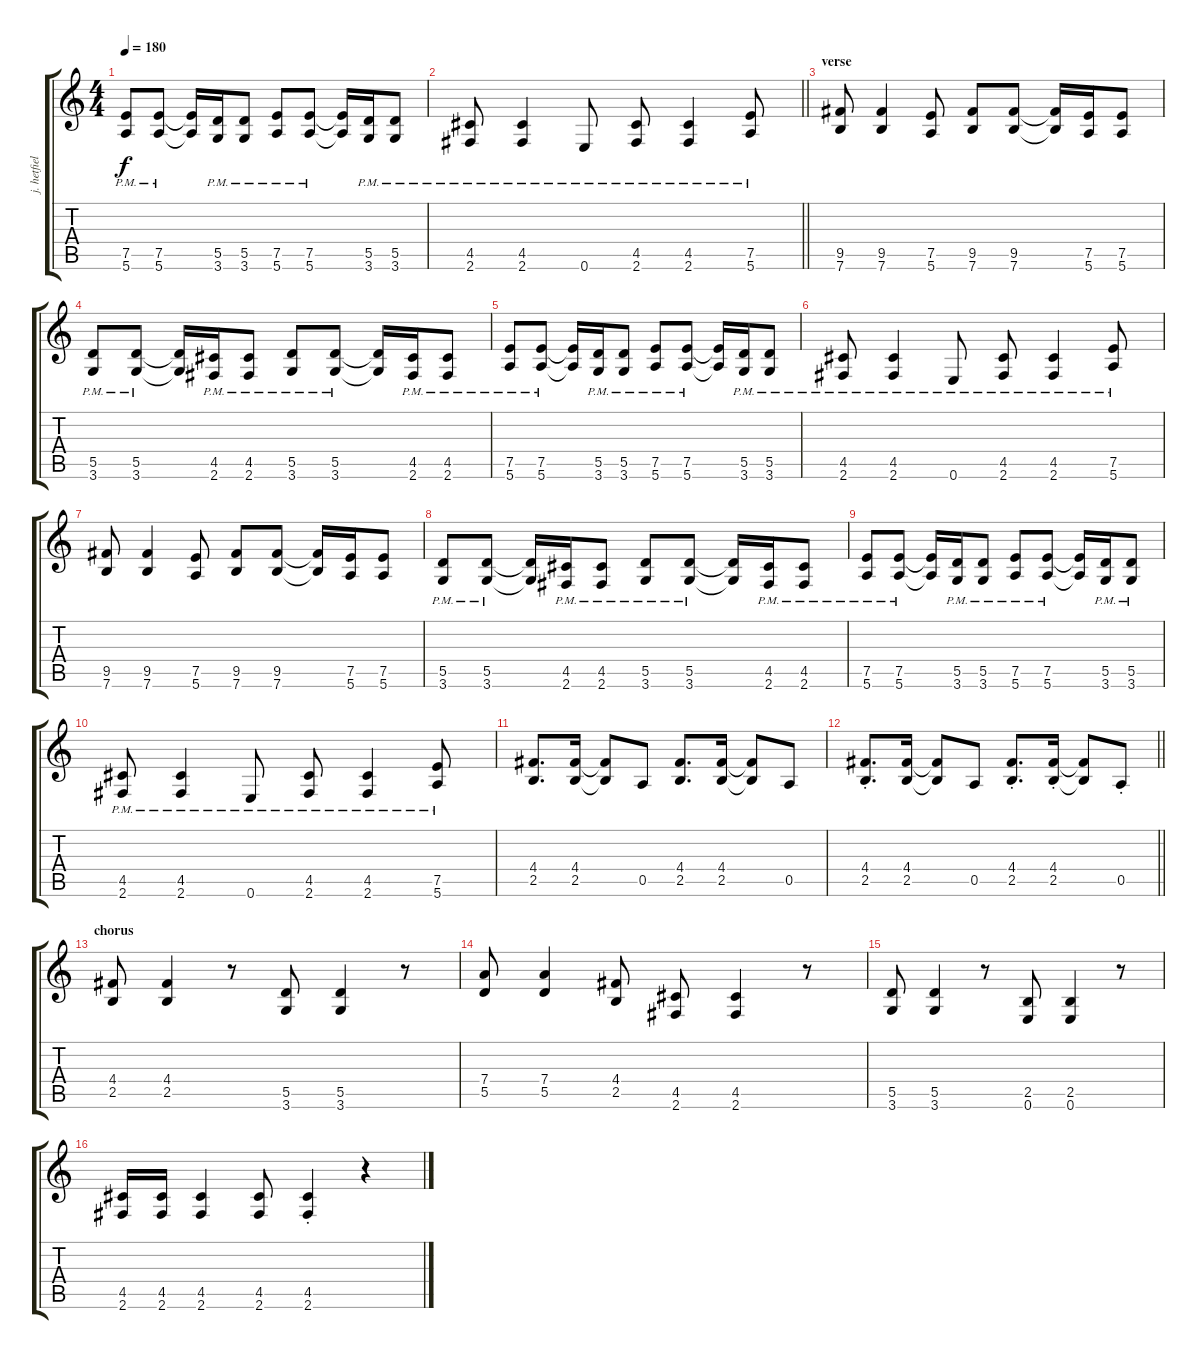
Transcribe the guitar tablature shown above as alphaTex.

\track ("j. hetfield - rhythm guitar" "j. hetfiel") {instrument distortionguitar}
\staff {score tabs}
\tuning (E4 B3 G3 D3 A2 E2) {hide}
\ts (4 4)
\tempo 180
\clef g2
\ks c
(7.5{pm} 5.6{pm}).8{dy f} (7.5{pm} 5.6{pm}).8 (7.5{t} 5.6{t}).16 (5.5{pm} 3.6{pm}).16 (5.5{pm} 3.6{pm}).8 (7.5{pm} 5.6{pm}).8 (7.5{pm} 5.6{pm}).8 (7.5{t} 5.6{t}).16 (5.5{pm} 3.6{pm}).16 (5.5{pm} 3.6{pm}).8 |
\barLineRight lightlight
(4.5{pm} 2.6{pm}).8 (4.5{pm} 2.6{pm}).4 0.6{pm}.8 (4.5{pm} 2.6{pm}).8 (4.5{pm} 2.6{pm}).4 (7.5{pm} 5.6{pm}).8 |
\section ("" "verse")
(9.5 7.6).8 (9.5 7.6).4 (7.5 5.6).8 (9.5 7.6).8 (9.5 7.6).8 (9.5{t} 7.6{t}).16 (7.5 5.6).16 (7.5 5.6).8 |
(5.5{pm} 3.6{pm}).8 (5.5{pm} 3.6{pm}).8 (5.5{t} 3.6{t}).16 (4.5{pm} 2.6{pm}).16 (4.5{pm} 2.6{pm}).8 (5.5{pm} 3.6{pm}).8 (5.5{pm} 3.6{pm}).8 (5.5{t} 3.6{t}).16 (4.5{pm} 2.6{pm}).16 (4.5{pm} 2.6{pm}).8 |
(7.5{pm} 5.6{pm}).8 (7.5{pm} 5.6{pm}).8 (7.5{t} 5.6{t}).16 (5.5{pm} 3.6{pm}).16 (5.5{pm} 3.6{pm}).8 (7.5{pm} 5.6{pm}).8 (7.5{pm} 5.6{pm}).8 (7.5{t} 5.6{t}).16 (5.5{pm} 3.6{pm}).16 (5.5{pm} 3.6{pm}).8 |
(4.5{pm} 2.6{pm}).8 (4.5{pm} 2.6{pm}).4 0.6{pm}.8 (4.5{pm} 2.6{pm}).8 (4.5{pm} 2.6{pm}).4 (7.5{pm} 5.6{pm}).8 |
(9.5 7.6).8 (9.5 7.6).4 (7.5 5.6).8 (9.5 7.6).8 (9.5 7.6).8 (9.5{t} 7.6{t}).16 (7.5 5.6).16 (7.5 5.6).8 |
(5.5{pm} 3.6{pm}).8 (5.5{pm} 3.6{pm}).8 (5.5{t} 3.6{t}).16 (4.5{pm} 2.6{pm}).16 (4.5{pm} 2.6{pm}).8 (5.5{pm} 3.6{pm}).8 (5.5{pm} 3.6{pm}).8 (5.5{t} 3.6{t}).16 (4.5{pm} 2.6{pm}).16 (4.5{pm} 2.6{pm}).8 |
(7.5{pm} 5.6{pm}).8 (7.5{pm} 5.6{pm}).8 (7.5{t} 5.6{t}).16 (5.5{pm} 3.6{pm}).16 (5.5{pm} 3.6{pm}).8 (7.5{pm} 5.6{pm}).8 (7.5{pm} 5.6{pm}).8 (7.5{t} 5.6{t}).16 (5.5{pm} 3.6{pm}).16 (5.5{pm} 3.6{pm}).8 |
(4.5{pm} 2.6{pm}).8 (4.5{pm} 2.6{pm}).4 0.6{pm}.8 (4.5{pm} 2.6{pm}).8 (4.5{pm} 2.6{pm}).4 (7.5{pm} 5.6{pm}).8 |
(4.4 2.5).8{d} (4.4 2.5).16 (4.4{t} 2.5{t}).8 0.5.8 (4.4 2.5).8{d} (4.4 2.5).16 (4.4{t} 2.5{t}).8 0.5.8 |
\barLineRight lightlight
(4.4{st} 2.5{st}).8{d} (4.4 2.5).16 (4.4{t} 2.5{t}).8 0.5.8 (4.4{st} 2.5{st}).8{d} (4.4{st} 2.5{st}).16 (4.4{t} 2.5{t}).8 0.5{st}.8 |
\section ("" "chorus")
(4.4 2.5).8 (4.4 2.5).4 r.8 (5.5 3.6).8 (5.5 3.6).4 r.8 |
(7.4 5.5).8 (7.4 5.5).4 (4.4 2.5).8 (4.5 2.6).8 (4.5 2.6).4 r.8 |
(5.5 3.6).8 (5.5 3.6).4 r.8 (2.5 0.6).8 (2.5 0.6).4 r.8 |
(4.5 2.6).16 (4.5 2.6).16 (4.5 2.6).4 (4.5 2.6).8 (4.5{st} 2.6{st}).4 r.4
